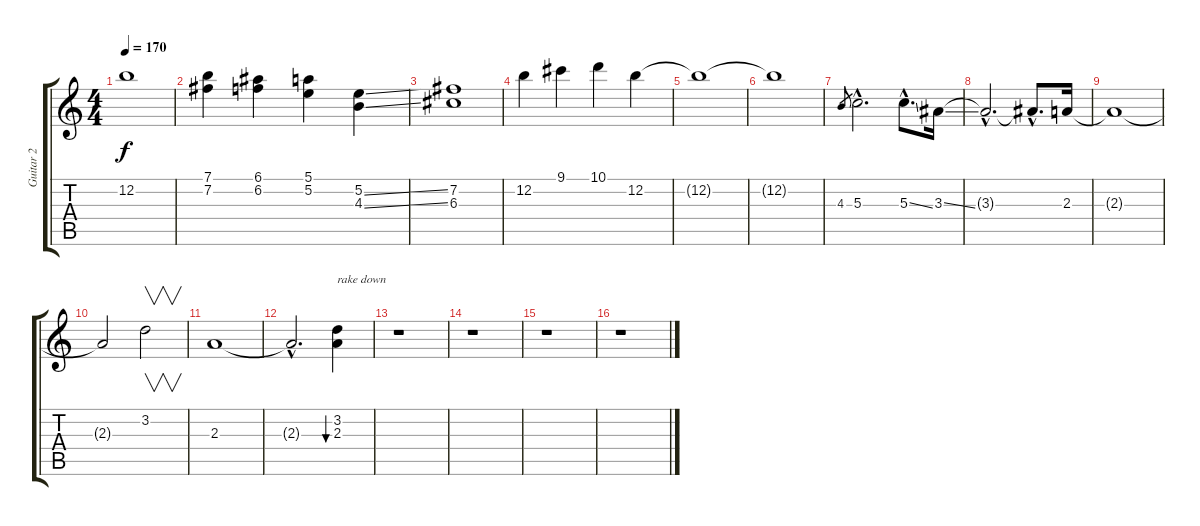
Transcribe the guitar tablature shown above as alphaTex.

\track ("Guitar 2" "Guitar 2") {instrument distortionguitar}
\staff {score tabs}
\tuning (E4 B3 G3 D3 A2 E2) {hide}
\ts (4 4)
\tempo 170
\clef g2
\ks c
12.2{t}.1{dy f} |
(7.1 7.2).4 (6.1 6.2).4 (5.1 5.2).4 (5.2{ss} 4.3{ss}).4 |
(7.2 6.3).1 |
12.2.4 9.1.4 10.1.4 12.2.4 |
12.2{t}.1 |
12.2{t}.1 |
4.3.8{gr} 5.3{hac}.2{d} 5.3{ss hac}.8{d} 3.3{ss}.16 |
3.3{hac t}.2{d} 3.3{hac t}.8{d} 2.3.16 |
2.3{t}.1 |
2.3{t}.2 3.2.2{v} |
2.3.1 |
2.3{hac t}.2{d} (3.2 2.3).4{bu 240 txt "rake down"} |
r.1 |
r.1 |
r.1 |
r.1
